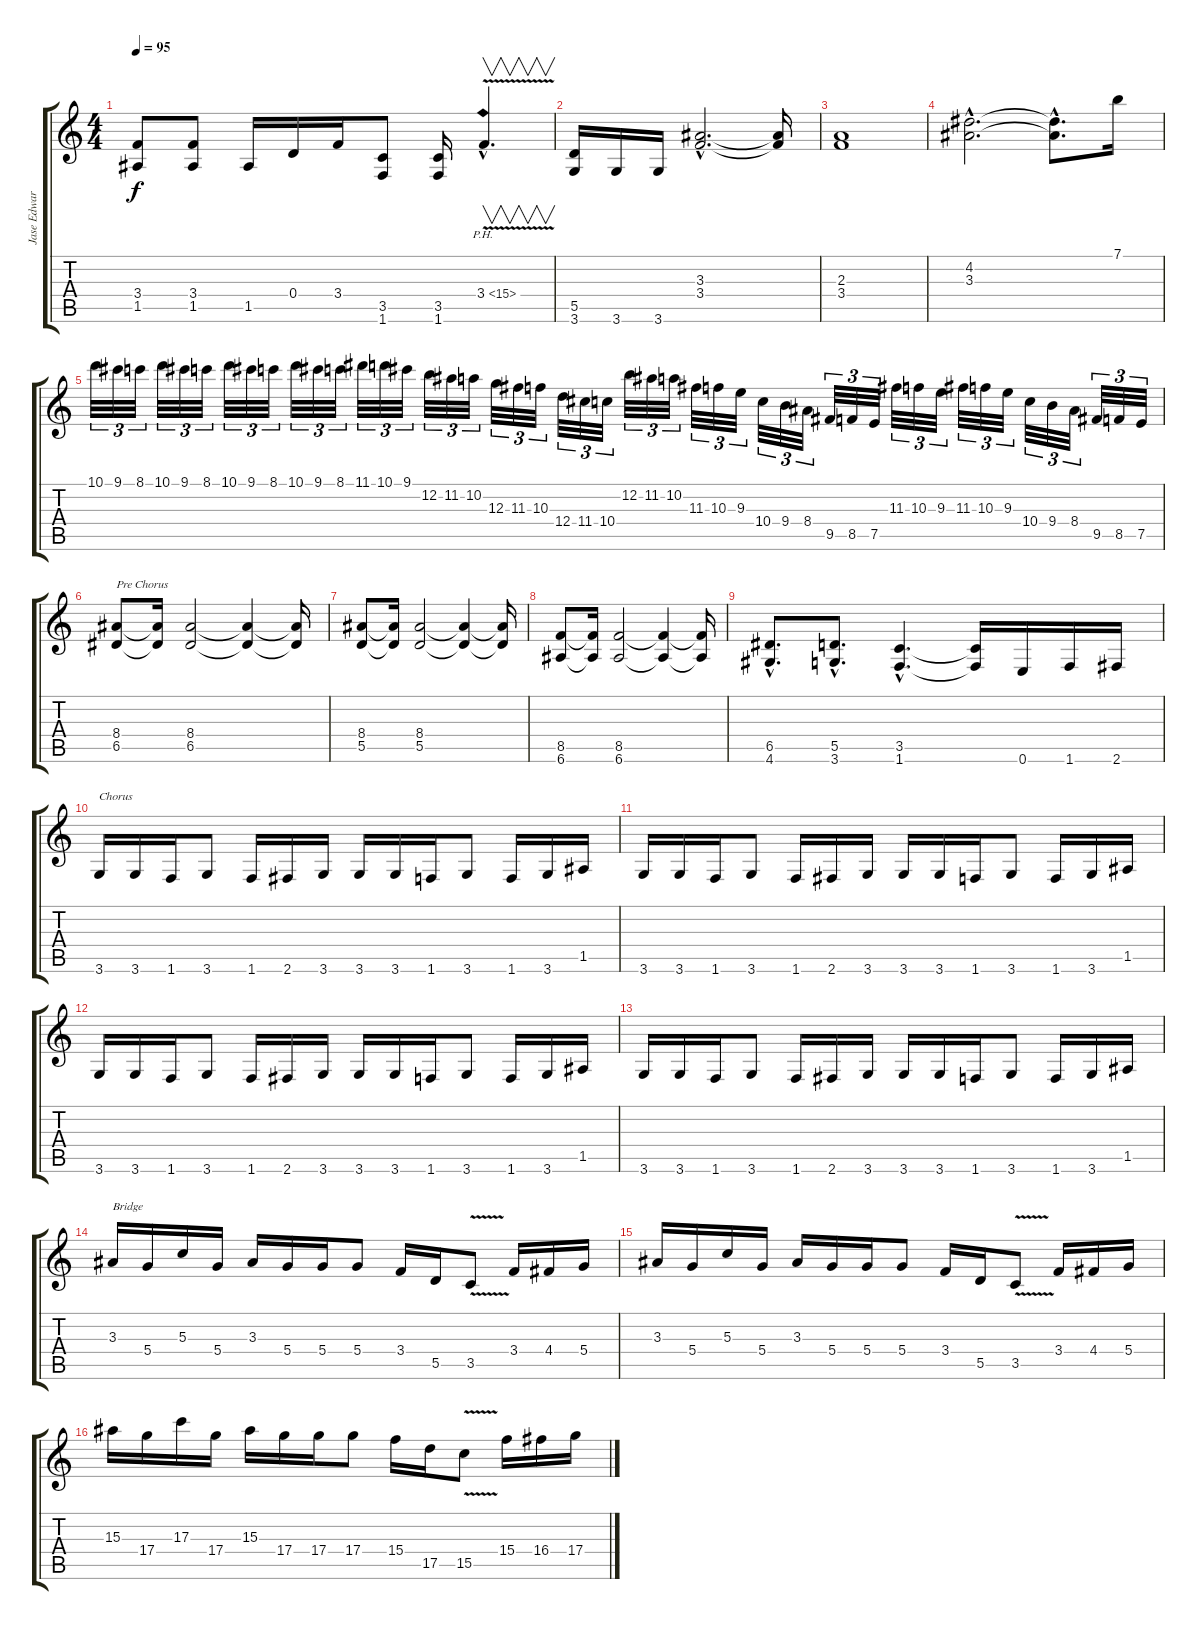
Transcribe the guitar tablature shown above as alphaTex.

\track ("Jase Edwards" "Jase Edwar") {instrument distortionguitar}
\staff {score tabs}
\tuning (E4 B3 G3 D3 A2 E2) {hide}
\ts (4 4)
\tempo 95
\clef g2
\ks c
(3.4 1.5).8{dy f} (3.4 1.5).8 1.5.16 0.4.16 3.4.16 (3.5 1.6).8 (3.5 1.6).16 3.4{ph 12 v hac}.4{v d} |
(5.5 3.6).16 3.6.16 3.6.16 (3.3{hac} 3.4{hac}).2{d} (3.3{t} 3.4{t}).16 |
(2.3 3.4).1 |
(4.2{hac} 3.3{hac}).2{d} (4.2{hac t} 3.3{hac t}).8{d} 7.1.16 |
10.1.32{tu (3 2)} 9.1.32{tu (3 2)} 8.1.32{tu (3 2)} 10.1.32{tu (3 2)} 9.1.32{tu (3 2)} 8.1.32{tu (3 2)} 10.1.32{tu (3 2)} 9.1.32{tu (3 2)} 8.1.32{tu (3 2)} 10.1.32{tu (3 2)} 9.1.32{tu (3 2)} 8.1.32{tu (3 2)} 11.1.32{tu (3 2)} 10.1.32{tu (3 2)} 9.1.32{tu (3 2)} 12.2.32{tu (3 2)} 11.2.32{tu (3 2)} 10.2.32{tu (3 2)} 12.3.32{tu (3 2)} 11.3.32{tu (3 2)} 10.3.32{tu (3 2)} 12.4.32{tu (3 2)} 11.4.32{tu (3 2)} 10.4.32{tu (3 2)} 12.2.32{tu (3 2)} 11.2.32{tu (3 2)} 10.2.32{tu (3 2)} 11.3.32{tu (3 2)} 10.3.32{tu (3 2)} 9.3.32{tu (3 2)} 10.4.32{tu (3 2)} 9.4.32{tu (3 2)} 8.4.32{tu (3 2)} 9.5.32{tu (3 2)} 8.5.32{tu (3 2)} 7.5.32{tu (3 2)} 11.3.32{tu (3 2)} 10.3.32{tu (3 2)} 9.3.32{tu (3 2)} 11.3.32{tu (3 2)} 10.3.32{tu (3 2)} 9.3.32{tu (3 2)} 10.4.32{tu (3 2)} 9.4.32{tu (3 2)} 8.4.32{tu (3 2)} 9.5.32{tu (3 2)} 8.5.32{tu (3 2)} 7.5.32{tu (3 2)} |
(8.4 6.5).8{txt "Pre Chorus"} (8.4{t} 6.5{t}).16 (8.4 6.5).2 (8.4{t} 6.5{t}).4 (8.4{t} 6.5{t}).16 |
(8.4 5.5).8 (8.4{t} 5.5{t}).16 (8.4 5.5).2 (8.4{t} 5.5{t}).4 (8.4{t} 5.5{t}).16 |
(8.5 6.6).8 (8.5{t} 6.6{t}).16 (8.5 6.6).2 (8.5{t} 6.6{t}).4 (8.5{t} 6.6{t}).16 |
(6.5{hac} 4.6{hac}).8{d} (5.5{hac} 3.6{hac}).8{d} (3.5{hac} 1.6{hac}).4{d} (3.5{t} 1.6{t}).16 0.6.16 1.6.16 2.6.16 |
3.6.16{txt "Chorus"} 3.6.16 1.6.16 3.6.8 1.6.16 2.6.16 3.6.16 3.6.16 3.6.16 1.6.16 3.6.8 1.6.16 3.6.16 1.5.16 |
3.6.16 3.6.16 1.6.16 3.6.8 1.6.16 2.6.16 3.6.16 3.6.16 3.6.16 1.6.16 3.6.8 1.6.16 3.6.16 1.5.16 |
3.6.16 3.6.16 1.6.16 3.6.8 1.6.16 2.6.16 3.6.16 3.6.16 3.6.16 1.6.16 3.6.8 1.6.16 3.6.16 1.5.16 |
3.6.16 3.6.16 1.6.16 3.6.8 1.6.16 2.6.16 3.6.16 3.6.16 3.6.16 1.6.16 3.6.8 1.6.16 3.6.16 1.5.16 |
3.3.16{txt "Bridge"} 5.4.16 5.3.16 5.4.16 3.3.16 5.4.16 5.4.16 5.4.8 3.4.16 5.5.16 3.5{v}.8 3.4.16 4.4.16 5.4.16 |
3.3.16 5.4.16 5.3.16 5.4.16 3.3.16 5.4.16 5.4.16 5.4.8 3.4.16 5.5.16 3.5{v}.8 3.4.16 4.4.16 5.4.16 |
15.3.16 17.4.16 17.3.16 17.4.16 15.3.16 17.4.16 17.4.16 17.4.8 15.4.16 17.5.16 15.5{v}.8 15.4.16 16.4.16 17.4.16
